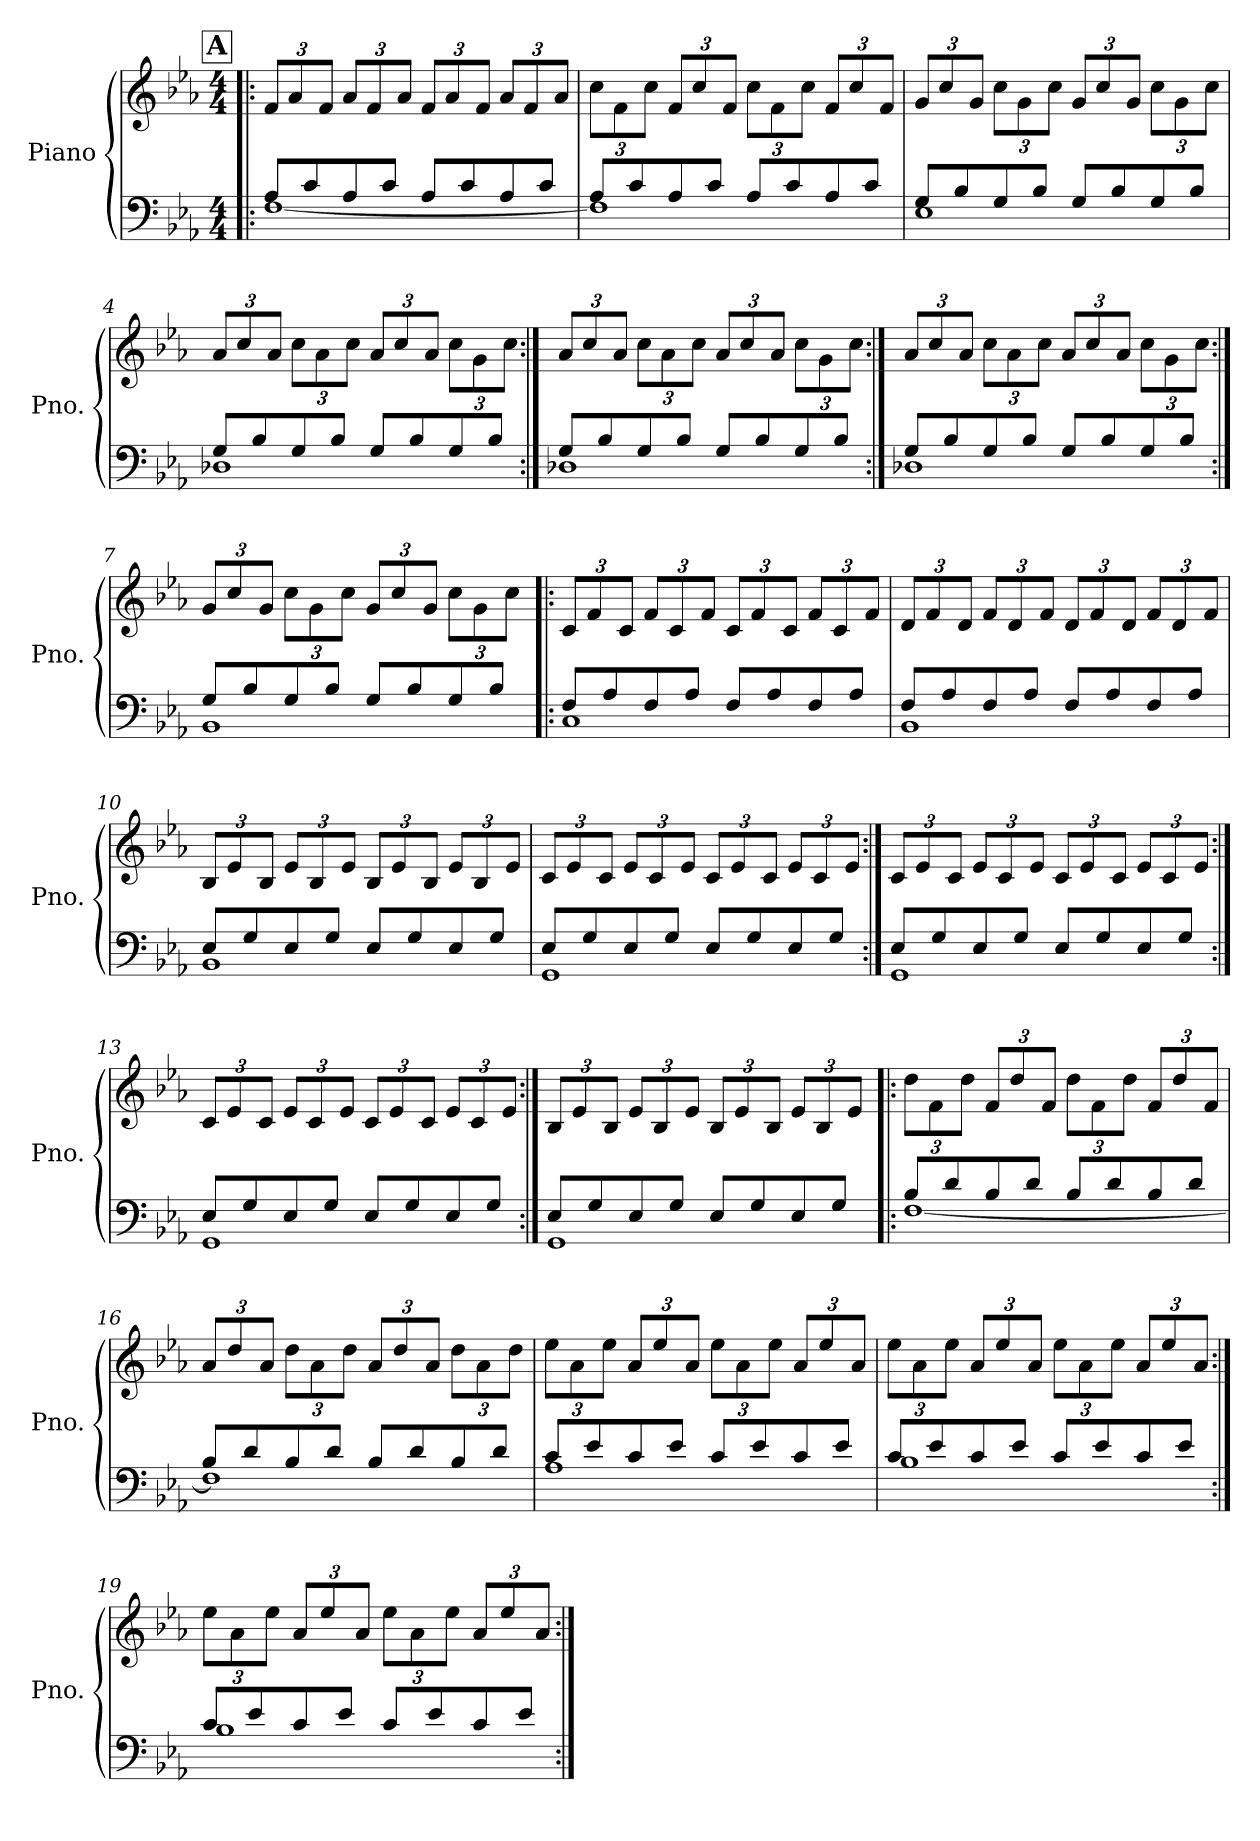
**kern	**kern
*part1	*part1
*staff2	*staff1
*I"Piano	*
*I'Pno.	*
*clefF4	*clefG2
*k[b-e-a-]	*k[b-e-a-]
*E-:	*E-:
*M4/4	*M4/4
!!LO:REH:place=s1:a:t=A
=1!|:	=1!|:
*^	*
*	*	*Xbrackettup
*v	*v	*
*MM100	*MM100
*^	*
8A-/L	[<1F	12f/L
.	.	12a-/
8c/	.	.
.	.	12f/J
8A-/	.	12a-/L
.	.	12f/
8c/J	.	.
.	.	12a-/J
8A-/L	.	12f/L
.	.	12a-/
8c/	.	.
.	.	12f/J
8A-/	.	12a-/L
.	.	12f/
8c/J	.	.
.	.	12a-/J
=2	=2	=2
8A-/L	1F]	12cc\L
.	.	12f\
8c/	.	.
.	.	12cc\J
8A-/	.	12f/L
.	.	12cc/
8c/J	.	.
.	.	12f/J
8A-/L	.	12cc\L
.	.	12f\
8c/	.	.
.	.	12cc\J
8A-/	.	12f/L
.	.	12cc/
8c/J	.	.
.	.	12f/J
!!LO:LB:g=z
=3	=3	=3
8G/L	1E-	12g/L
.	.	12cc/
8B-/	.	.
.	.	12g/J
8G/	.	12cc\L
.	.	12g\
8B-/J	.	.
.	.	12cc\J
8G/L	.	12g/L
.	.	12cc/
8B-/	.	.
.	.	12g/J
8G/	.	12cc\L
.	.	12g\
8B-/J	.	.
.	.	12cc\J
=4	=4	=4
8G/L	1D-X	12a-/L
.	.	12cc/
8B-/	.	.
.	.	12a-/J
8G/	.	12cc\L
.	.	12a-\
8B-/J	.	.
.	.	12cc\J
8G/L	.	12a-/L
.	.	12cc/
8B-/	.	.
.	.	12a-/J
8G/	.	12cc\L
.	.	12g\
8B-/J	.	.
.	.	12cc\J
!!LO:LB:g=z
=5:|!	=5:|!	=5:|!
8G/L	1D-X	12a-/L
.	.	12cc/
8B-/	.	.
.	.	12a-/J
8G/	.	12cc\L
.	.	12a-\
8B-/J	.	.
.	.	12cc\J
8G/L	.	12a-/L
.	.	12cc/
8B-/	.	.
.	.	12a-/J
8G/	.	12cc\L
.	.	12g\
8B-/J	.	.
.	.	12cc\J
=6:|!	=6:|!	=6:|!
8G/L	1D-X	12a-/L
.	.	12cc/
8B-/	.	.
.	.	12a-/J
8G/	.	12cc\L
.	.	12a-\
8B-/J	.	.
.	.	12cc\J
8G/L	.	12a-/L
.	.	12cc/
8B-/	.	.
.	.	12a-/J
8G/	.	12cc\L
.	.	12g\
8B-/J	.	.
.	.	12cc\J
!!LO:LB:g=z
=7:|!	=7:|!	=7:|!
8G/L	1BB-	12g/L
.	.	12cc/
8B-/	.	.
.	.	12g/J
8G/	.	12cc\L
.	.	12g\
8B-/J	.	.
.	.	12cc\J
8G/L	.	12g/L
.	.	12cc/
8B-/	.	.
.	.	12g/J
8G/	.	12cc\L
.	.	12g\
8B-/J	.	.
.	.	12cc\J
=8!|:	=8!|:	=8!|:
8F/L	1C	12c/L
.	.	12f/
8A-/	.	.
.	.	12c/J
8F/	.	12f/L
.	.	12c/
8A-/J	.	.
.	.	12f/J
8F/L	.	12c/L
.	.	12f/
8A-/	.	.
.	.	12c/J
8F/	.	12f/L
.	.	12c/
8A-/J	.	.
.	.	12f/J
!!LO:PB:g=z
=9	=9	=9
8F/L	1BB-	12d/L
.	.	12f/
8A-/	.	.
.	.	12d/J
8F/	.	12f/L
.	.	12d/
8A-/J	.	.
.	.	12f/J
8F/L	.	12d/L
.	.	12f/
8A-/	.	.
.	.	12d/J
8F/	.	12f/L
.	.	12d/
8A-/J	.	.
.	.	12f/J
=10	=10	=10
8E-/L	1BB-	12B-/L
.	.	12e-/
8G/	.	.
.	.	12B-/J
8E-/	.	12e-/L
.	.	12B-/
8G/J	.	.
.	.	12e-/J
8E-/L	.	12B-/L
.	.	12e-/
8G/	.	.
.	.	12B-/J
8E-/	.	12e-/L
.	.	12B-/
8G/J	.	.
.	.	12e-/J
!!LO:LB:g=z
=11	=11	=11
8E-/L	1GG	12c/L
.	.	12e-/
8G/	.	.
.	.	12c/J
8E-/	.	12e-/L
.	.	12c/
8G/J	.	.
.	.	12e-/J
8E-/L	.	12c/L
.	.	12e-/
8G/	.	.
.	.	12c/J
8E-/	.	12e-/L
.	.	12c/
8G/J	.	.
.	.	12e-/J
=12:|!	=12:|!	=12:|!
8E-/L	1GG	12c/L
.	.	12e-/
8G/	.	.
.	.	12c/J
8E-/	.	12e-/L
.	.	12c/
8G/J	.	.
.	.	12e-/J
8E-/L	.	12c/L
.	.	12e-/
8G/	.	.
.	.	12c/J
8E-/	.	12e-/L
.	.	12c/
8G/J	.	.
.	.	12e-/J
!!LO:LB:g=z
=13:|!	=13:|!	=13:|!
8E-/L	1GG	12c/L
.	.	12e-/
8G/	.	.
.	.	12c/J
8E-/	.	12e-/L
.	.	12c/
8G/J	.	.
.	.	12e-/J
8E-/L	.	12c/L
.	.	12e-/
8G/	.	.
.	.	12c/J
8E-/	.	12e-/L
.	.	12c/
8G/J	.	.
.	.	12e-/J
=14:|!	=14:|!	=14:|!
8E-/L	1GG	12B-/L
.	.	12e-/
8G/	.	.
.	.	12B-/J
8E-/	.	12e-/L
.	.	12B-/
8G/J	.	.
.	.	12e-/J
8E-/L	.	12B-/L
.	.	12e-/
8G/	.	.
.	.	12B-/J
8E-/	.	12e-/L
.	.	12B-/
8G/J	.	.
.	.	12e-/J
!!LO:LB:g=z
=15!|:	=15!|:	=15!|:
8B-/L	[<1F	12dd\L
.	.	12f\
8d/	.	.
.	.	12dd\J
8B-/	.	12f/L
.	.	12dd/
8d/J	.	.
.	.	12f/J
8B-/L	.	12dd\L
.	.	12f\
8d/	.	.
.	.	12dd\J
8B-/	.	12f/L
.	.	12dd/
8d/J	.	.
.	.	12f/J
=16	=16	=16
8B-/L	1F]	12a-/L
.	.	12dd/
8d/	.	.
.	.	12a-/J
8B-/	.	12dd\L
.	.	12a-\
8d/J	.	.
.	.	12dd\J
8B-/L	.	12a-/L
.	.	12dd/
8d/	.	.
.	.	12a-/J
8B-/	.	12dd\L
.	.	12a-\
8d/J	.	.
.	.	12dd\J
!!LO:LB:g=z
=17	=17	=17
8c/L	1A-	12ee-\L
.	.	12a-\
8e-/	.	.
.	.	12ee-\J
8c/	.	12a-/L
.	.	12ee-/
8e-/J	.	.
.	.	12a-/J
8c/L	.	12ee-\L
.	.	12a-\
8e-/	.	.
.	.	12ee-\J
8c/	.	12a-/L
.	.	12ee-/
8e-/J	.	.
.	.	12a-/J
=18	=18	=18
8c/L	1B-	12ee-\L
.	.	12a-\
8e-/	.	.
.	.	12ee-\J
8c/	.	12a-/L
.	.	12ee-/
8e-/J	.	.
.	.	12a-/J
8c/L	.	12ee-\L
.	.	12a-\
8e-/	.	.
.	.	12ee-\J
8c/	.	12a-/L
.	.	12ee-/
8e-/J	.	.
.	.	12a-/J
!!LO:PB:g=z
=19:|!	=19:|!	=19:|!
8c/L	1B-	12ee-\L
.	.	12a-\
8e-/	.	.
.	.	12ee-\J
8c/	.	12a-/L
.	.	12ee-/
8e-/J	.	.
.	.	12a-/J
8c/L	.	12ee-\L
.	.	12a-\
8e-/	.	.
.	.	12ee-\J
8c/	.	12a-/L
.	.	12ee-/
8e-/J	.	.
.	.	12a-/J
*v	*v	*
=:|!	=:|!
*-	*-
